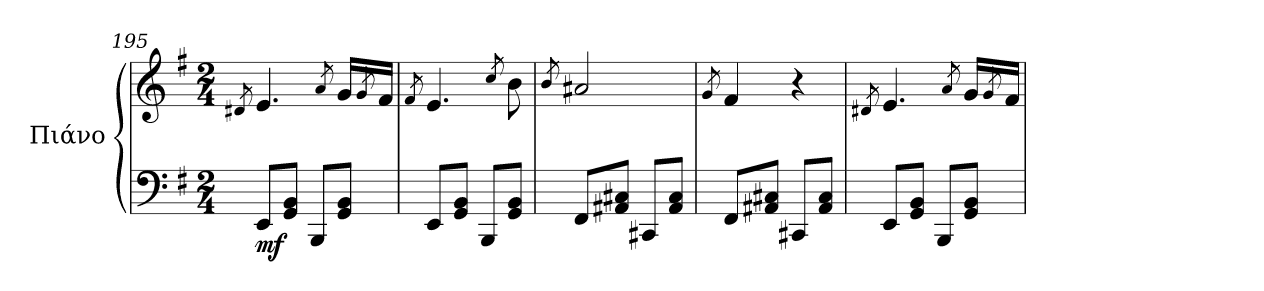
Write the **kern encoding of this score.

**kern	**kern	**dynam
*part1	*part1	*part1
*staff2	*staff1	*staff1/2
*I"Πιάνο	*	*
*clefF4	*clefG2	*
*k[f#]	*k[f#]	*
*M2/4	*M2/4	*
=195	=195	=195
.	8qd#X/	.
!	!	!LO:DY:b=2
8EE/L	4.e/	mf
8GG/ 8BB/J	.	.
8BBB/L	.	.
.	8qa/	.
8GG/ 8BB/J	16g/LL	.
.	8qg/	.
.	16f#/JJ	.
=196	=196	=196
.	8qf#/	.
8EE/L	4.e/	.
8GG/ 8BB/J	.	.
8BBB/L	.	.
.	8qcc/	.
8GG/ 8BB/J	8b\	.
=197	=197	=197
.	8qb/	.
8FF#/L	2a#X/	.
8AA#X/ 8C#X/J	.	.
8CC#X/L	.	.
8AA#/ 8C#/J	.	.
=198	=198	=198
.	8qg/	.
8FF#/L	4f#/	.
8AA#X/ 8C#X/J	.	.
8CC#X/L	4r	.
8AA#/ 8C#/J	.	.
!!LO:LB:g=z
=199	=199	=199
.	8qd#X/	.
8EE/L	4.e/	.
8GG/ 8BB/J	.	.
8BBB/L	.	.
.	8qa/	.
8GG/ 8BB/J	16g/LL	.
.	8qg/	.
.	16f#/JJ	.
=	=	=
*-	*-	*-
